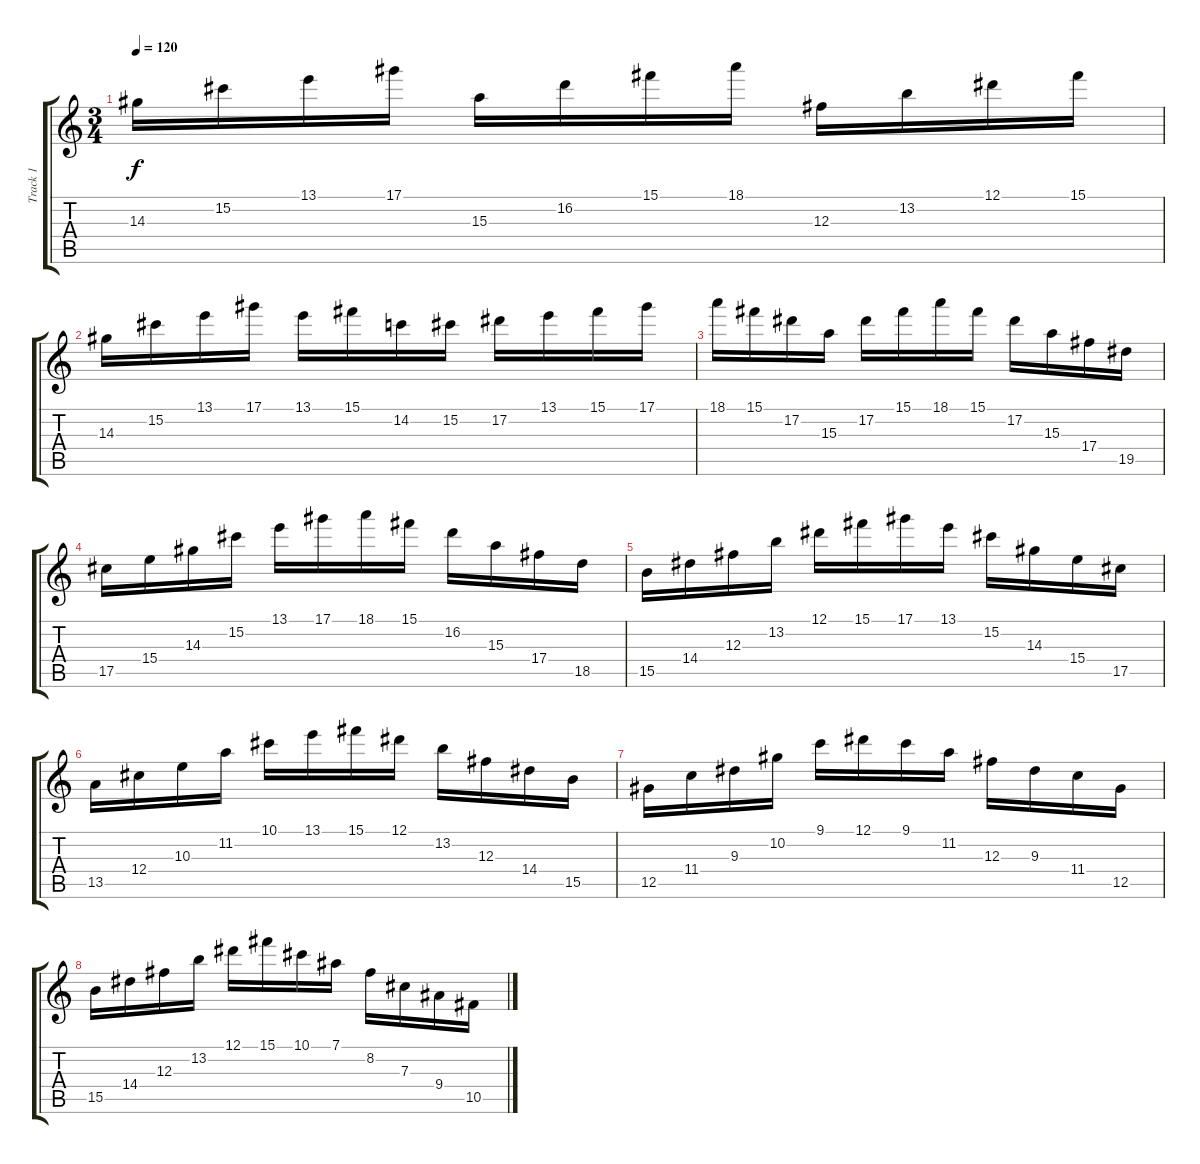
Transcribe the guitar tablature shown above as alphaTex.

\track ("Track 1" "Track 1") {instrument overdrivenguitar}
\staff {score tabs}
\tuning (Eb4 Bb3 Gb3 Db3 Ab2 Eb2) {hide}
\ts (3 4)
\tempo 120
\clef g2
\ks c
14.3.16{dy f} 15.2.16 13.1.16 17.1.16 15.3.16 16.2.16 15.1.16 18.1.16 12.3.16 13.2.16 12.1.16 15.1.16 |
14.3.16 15.2.16 13.1.16 17.1.16 13.1.16 15.1.16 14.2.16 15.2.16 17.2.16 13.1.16 15.1.16 17.1.16 |
18.1.16 15.1.16 17.2.16 15.3.16 17.2.16 15.1.16 18.1.16 15.1.16 17.2.16 15.3.16 17.4.16 19.5.16 |
17.5.16 15.4.16 14.3.16 15.2.16 13.1.16 17.1.16 18.1.16 15.1.16 16.2.16 15.3.16 17.4.16 18.5.16 |
15.5.16 14.4.16 12.3.16 13.2.16 12.1.16 15.1.16 17.1.16 13.1.16 15.2.16 14.3.16 15.4.16 17.5.16 |
13.5.16 12.4.16 10.3.16 11.2.16 10.1.16 13.1.16 15.1.16 12.1.16 13.2.16 12.3.16 14.4.16 15.5.16 |
12.5.16 11.4.16 9.3.16 10.2.16 9.1.16 12.1.16 9.1.16 11.2.16 12.3.16 9.3.16 11.4.16 12.5.16 |
15.5.16 14.4.16 12.3.16 13.2.16 12.1.16 15.1.16 10.1.16 7.1.16 8.2.16 7.3.16 9.4.16 10.5.16
